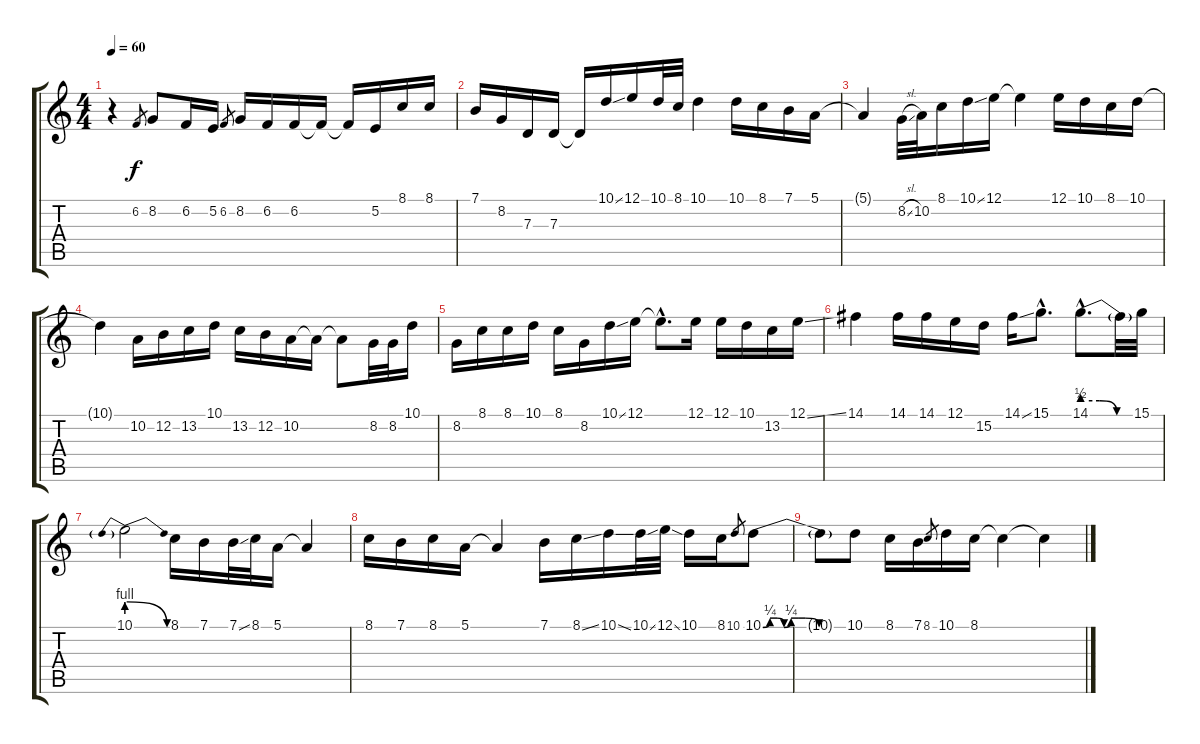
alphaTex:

\track "" {instrument accordion}
\staff {score tabs}
\tuning (E4 B3 G3 D3 A2 E2) {hide}
\ts (4 4)
\tempo 60
\clef g2
\ks c
r.4{dy f instrument accordion} 6.2.8{gr} 8.2.8 6.2.16 5.2.16 6.2.8{gr} 8.2.16 6.2.16 6.2.16 6.2{t}.16 6.2{t}.16 5.2.16 8.1.16 8.1.16 |
7.1.16 8.2.16 7.3.16 7.3.16 7.3{t}.16 10.1{ss}.16 12.1.16 10.1.32 8.1.32 10.1.4 10.1.16 8.1.16 7.1.16 5.1.16 |
5.1{t}.4 8.2{sl}.32 10.2.32 8.1.16 10.1{ss}.16 12.1.16 12.1{t}.4 12.1.16 10.1.16 8.1.16 10.1.16 |
10.1{t}.4 10.2.16 12.2.16 13.2.16 10.1.16 13.2.16 12.2.16 10.2.16 10.2{t}.16 10.2{t}.8 8.2.32 8.2.32 10.1.16 |
8.2.16 8.1.16 8.1.16 10.1.16 8.1.16 8.2.16 10.1{ss}.16 12.1.16 12.1{hac t}.8{d} 12.1.16 12.1.16 10.1.16 13.2.16 12.1{ss}.16 |
14.1.4 14.1.16 14.1.16 12.1.16 15.2.16 14.1{ss}.16 15.1{hac}.8{d} 14.1{be (custom 0 2 20 2 40 0 60 0) hac}.8{d} 14.1{t}.32 15.1.32 |
10.1{be (prebendrelease 0 4 60 0)}.2 8.1.16 7.1.16 7.1{ss}.32 8.1.32 5.1.16 5.1{t}.4 |
8.1.16 7.1.16 8.1.16 5.1.16 5.1{t}.4 7.1.16 8.1{ss}.16 10.1{ss}.16 10.1{ss}.32 12.1{ss}.32 10.1.16 8.1.16 10.1.8{gr} 10.1{be (custom 0 0 5 1 10 1 15 0 20 1 25 1 30 1 40 0 50 0 60 0)}.8 |
10.1{t}.8 10.1.8 8.1.16 7.1.16 8.1.8{gr} 10.1.16 8.1.16 8.1{t}.4 8.1{t}.4
